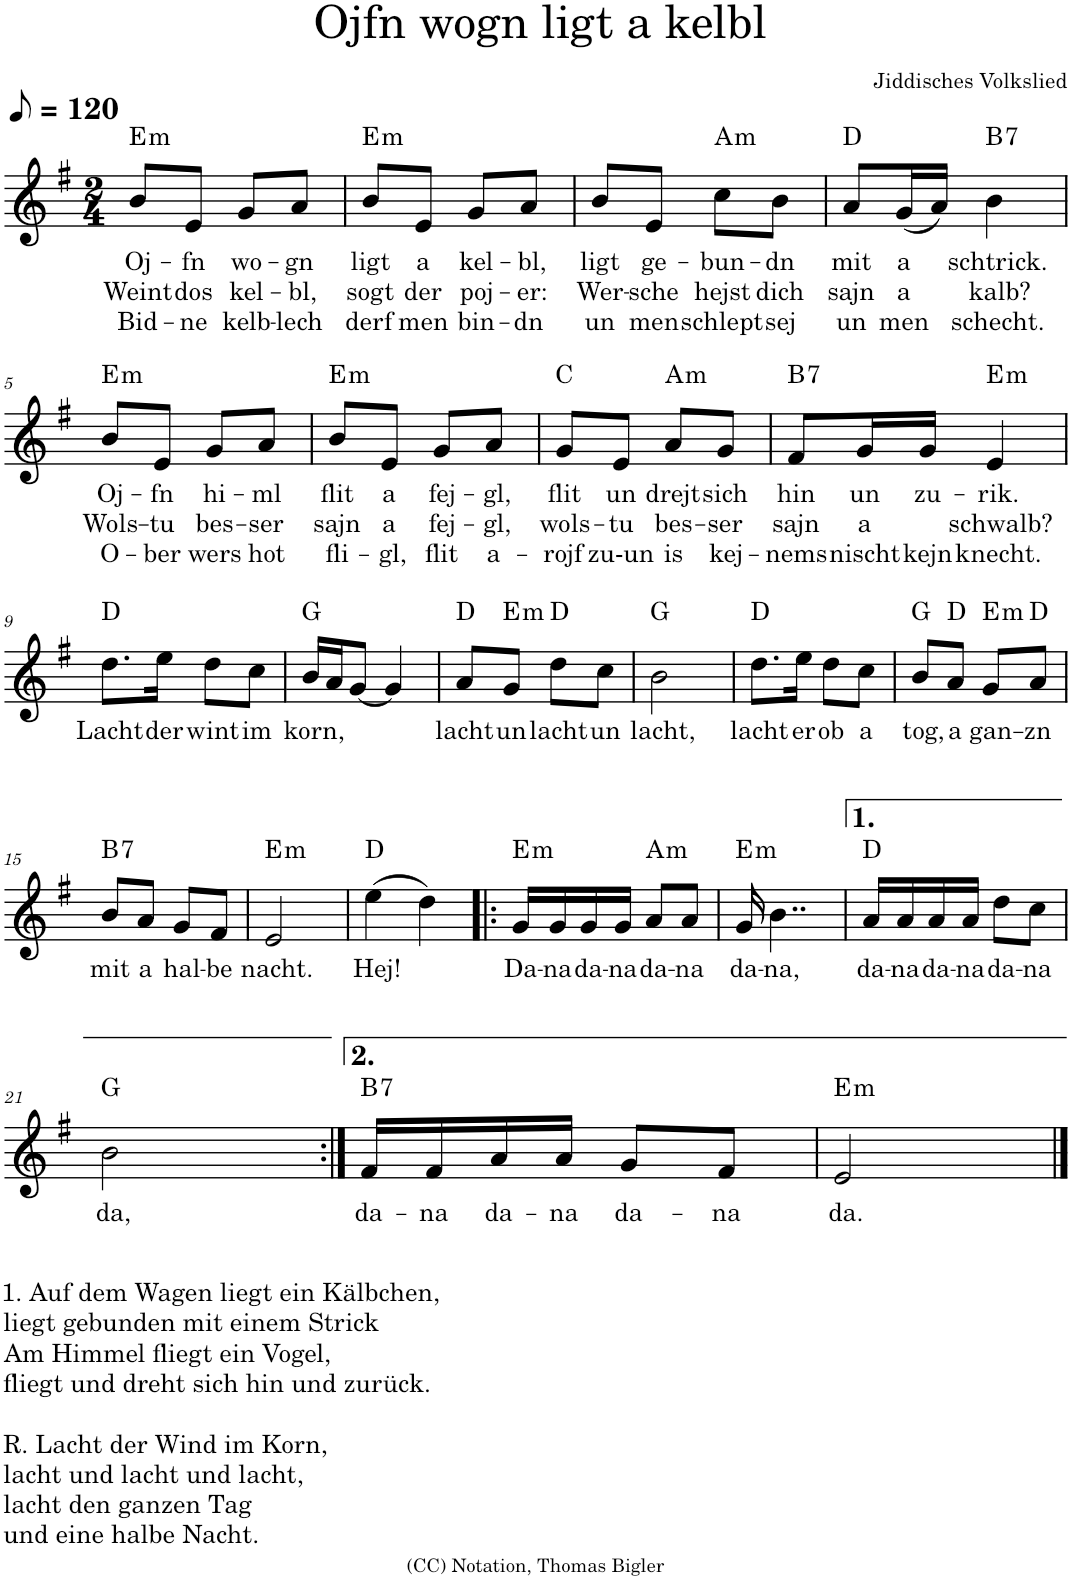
**kern	**text	**text	**text	**harte
*part1	*part1	*part1	*part1	*part1
*staff1	*staff1	*staff1	*staff1	*
*I"Orgel	*	*	*	*
*I'Org.	*	*	*	*
*clefG2	*	*	*	*
*k[f#]	*	*	*	*
*M2/4	*	*	*	*
*MM60	*	*	*	*
=1	=1	=1	=1	=1
!	!LO:LY:b	!LO:LY:b	!LO:LY:b	!LO:H:kt=m
8b/L	Oj-	Weint	Bid-	E:min
!	!LO:LY:b	!LO:LY:b	!LO:LY:b	!
8e/J	fn	dos	ne	.
!	!LO:LY:b	!LO:LY:b	!LO:LY:b	!
8g/L	wo-	kel-	kelb-	.
!	!LO:LY:b	!LO:LY:b	!LO:LY:b	!
8a/J	gn	bl,	lech	.
=2	=2	=2	=2	=2
!	!LO:LY:b	!LO:LY:b	!LO:LY:b	!LO:H:kt=m
8b/L	ligt	sogt	derf	E:min
!	!LO:LY:b	!LO:LY:b	!LO:LY:b	!
8e/J	a	der	men	.
!	!LO:LY:b	!LO:LY:b	!LO:LY:b	!
8g/L	kel-	poj-	bin-	.
!	!LO:LY:b	!LO:LY:b	!LO:LY:b	!
8a/J	bl,	er:	dn	.
=3	=3	=3	=3	=3
!	!LO:LY:b	!LO:LY:b	!LO:LY:b	!
8b/L	ligt	Wer-	un	.
!	!LO:LY:b	!LO:LY:b	!LO:LY:b	!
8e/J	ge-	sche	men	.
!	!LO:LY:b	!LO:LY:b	!LO:LY:b	!LO:H:kt=m
8cc\L	bun-	hejst	schlept	A:min
!	!LO:LY:b	!LO:LY:b	!LO:LY:b	!
8b\J	dn	dich	sej	.
=4	=4	=4	=4	=4
!	!LO:LY:b	!LO:LY:b	!LO:LY:b	!
8a/L	mit	sajn	un	D:maj
!	!LO:LY:b	!LO:LY:b	!LO:LY:b	!
(16g/L	a	a	men	.
16a/JJ)	.	.	.	.
!	!LO:LY:b	!LO:LY:b	!LO:LY:b	!LO:H:kt=7
4b\	schtrick.	kalb?	schecht.	B:7
!!LO:LB:g=z
=5	=5	=5	=5	=5
!	!LO:LY:b	!LO:LY:b	!LO:LY:b	!LO:H:kt=m
8b/L	Oj-	Wols-	O-	E:min
!	!LO:LY:b	!LO:LY:b	!LO:LY:b	!
8e/J	fn	tu	ber	.
!	!LO:LY:b	!LO:LY:b	!LO:LY:b	!
8g/L	hi-	bes-	wers	.
!	!LO:LY:b	!LO:LY:b	!LO:LY:b	!
8a/J	ml	ser	hot	.
=6	=6	=6	=6	=6
!	!LO:LY:b	!LO:LY:b	!LO:LY:b	!LO:H:kt=m
8b/L	flit	sajn	fli-	E:min
!	!LO:LY:b	!LO:LY:b	!LO:LY:b	!
8e/J	a	a	gl,	.
!	!LO:LY:b	!LO:LY:b	!LO:LY:b	!
8g/L	fej-	fej-	flit	.
!	!LO:LY:b	!LO:LY:b	!LO:LY:b	!
8a/J	gl,	gl,	a-	.
=7	=7	=7	=7	=7
!	!LO:LY:b	!LO:LY:b	!LO:LY:b	!
8g/L	flit	wols-	rojf	C:maj
!	!LO:LY:b	!LO:LY:b	!LO:LY:b	!
8e/J	un	tu	zu-un	.
!	!LO:LY:b	!LO:LY:b	!LO:LY:b	!LO:H:kt=m
8a/L	drejt	bes-	is	A:min
!	!LO:LY:b	!LO:LY:b	!LO:LY:b	!
8g/J	sich	ser	kej-	.
=8	=8	=8	=8	=8
!	!LO:LY:b	!LO:LY:b	!LO:LY:b	!LO:H:kt=7
8f#/L	hin	sajn	nems	B:7
!	!LO:LY:b	!LO:LY:b	!LO:LY:b	!
16g/L	un	a	nischt	.
!	!LO:LY:b	!	!LO:LY:b	!
16g/JJ	zu-	.	kejn	.
!	!LO:LY:b	!LO:LY:b	!LO:LY:b	!LO:H:kt=m
4e/	rik.	schwalb?	knecht.	E:min
!!LO:LB:g=z
=9	=9	=9	=9	=9
!	!LO:LY:b	!	!	!
8.dd\L	Lacht	.	.	D:maj
!	!LO:LY:b	!	!	!
16ee\Jk	der	.	.	.
!	!LO:LY:b	!	!	!
8dd\L	wint	.	.	.
!	!LO:LY:b	!	!	!
8cc\J	im	.	.	.
=10	=10	=10	=10	=10
!	!LO:LY:b	!	!	!
16b/LL	korn,	.	.	G:maj
16a/J	.	.	.	.
[8g/J	.	.	.	.
4g/]	.	.	.	.
=11	=11	=11	=11	=11
!	!LO:LY:b	!	!	!
8a/L	lacht	.	.	D:maj
!	!LO:LY:b	!	!	!LO:H:kt=m
8g/J	un	.	.	E:min
!	!LO:LY:b	!	!	!
8dd\L	lacht	.	.	D:maj
!	!LO:LY:b	!	!	!
8cc\J	un	.	.	.
=12	=12	=12	=12	=12
!	!LO:LY:b	!	!	!
2b\	lacht,	.	.	G:maj
=13	=13	=13	=13	=13
!	!LO:LY:b	!	!	!
8.dd\L	lacht	.	.	D:maj
!	!LO:LY:b	!	!	!
16ee\Jk	er	.	.	.
!	!LO:LY:b	!	!	!
8dd\L	ob	.	.	.
!	!LO:LY:b	!	!	!
8cc\J	a	.	.	.
=14	=14	=14	=14	=14
!	!LO:LY:b	!	!	!
8b/L	tog,	.	.	G:maj
!	!LO:LY:b	!	!	!
8a/J	a	.	.	D:maj
!	!LO:LY:b	!	!	!LO:H:kt=m
8g/L	gan-	.	.	E:min
!	!LO:LY:b	!	!	!
8a/J	zn	.	.	D:maj
!!LO:LB:g=z
=15	=15	=15	=15	=15
!	!LO:LY:b	!	!	!LO:H:kt=7
8b/L	mit	.	.	B:7
!	!LO:LY:b	!	!	!
8a/J	a	.	.	.
!	!LO:LY:b	!	!	!
8g/L	hal-	.	.	.
!	!LO:LY:b	!	!	!
8f#/J	be	.	.	.
=16	=16	=16	=16	=16
!	!LO:LY:b	!	!	!LO:H:kt=m
2e/	nacht.	.	.	E:min
=17	=17	=17	=17	=17
!	!LO:LY:b	!	!	!
(4ee\	Hej!	.	.	D:maj
4dd\)	.	.	.	.
=18!|:	=18!|:	=18!|:	=18!|:	=18!|:
!	!LO:LY:b	!	!	!LO:H:kt=m
16g/LL	Da-	.	.	E:min
!	!LO:LY:b	!	!	!
16g/	na	.	.	.
!	!LO:LY:b	!	!	!
16g/	da-	.	.	.
!	!LO:LY:b	!	!	!
16g/JJ	na	.	.	.
!	!LO:LY:b	!	!	!LO:H:kt=m
8a/L	da-	.	.	A:min
!	!LO:LY:b	!	!	!
8a/J	na	.	.	.
=19	=19	=19	=19	=19
!	!LO:LY:b	!	!	!LO:H:kt=m
16g/	da-	.	.	E:min
!	!LO:LY:b	!	!	!
4..b\	na,	.	.	.
=20	=20	=20	=20	=20
!	!LO:LY:b	!	!	!
16a/LL	da-	.	.	D:maj
!	!LO:LY:b	!	!	!
16a/	na	.	.	.
!	!LO:LY:b	!	!	!
16a/	da-	.	.	.
!	!LO:LY:b	!	!	!
16a/JJ	na	.	.	.
!	!LO:LY:b	!	!	!
8dd\L	da-	.	.	.
!	!LO:LY:b	!	!	!
8cc\J	na	.	.	.
!!LO:LB:g=z
=21	=21	=21	=21	=21
!	!LO:LY:b	!	!	!
2b\	da,	.	.	G:maj
=22:|!	=22:|!	=22:|!	=22:|!	=22:|!
!	!LO:LY:b	!	!	!LO:H:kt=7
16f#/LL	da-	.	.	B:7
!	!LO:LY:b	!	!	!
16f#/	na	.	.	.
!	!LO:LY:b	!	!	!
16a/	da-	.	.	.
!	!LO:LY:b	!	!	!
16a/JJ	na	.	.	.
!	!LO:LY:b	!	!	!
8g/L	da-	.	.	.
!	!LO:LY:b	!	!	!
8f#/J	na	.	.	.
=23	=23	=23	=23	=23
!LO:TX:b:t=1. Auf dem Wagen liegt ein Kälbchen,	!	!	!	!
!LO:TX:b:t=liegt gebunden mit einem Strick	!	!	!	!
!LO:TX:b:t=Am Himmel fliegt ein Vogel,	!	!	!	!
!LO:TX:b:t=fliegt und dreht sich hin und zurück.	!	!	!	!
!LO:TX:b:t=R. Lacht der Wind im Korn,	!	!	!	!
!LO:TX:b:t=lacht und lacht und lacht,	!	!	!	!
!LO:TX:b:t=lacht den ganzen Tag	!	!	!	!
!LO:TX:b:t=und eine halbe Nacht.	!	!	!	!
!	!LO:LY:b	!	!	!LO:H:kt=m
2e/	da.	.	.	E:min
==	==	==	==	==
*-	*-	*-	*-	*-
